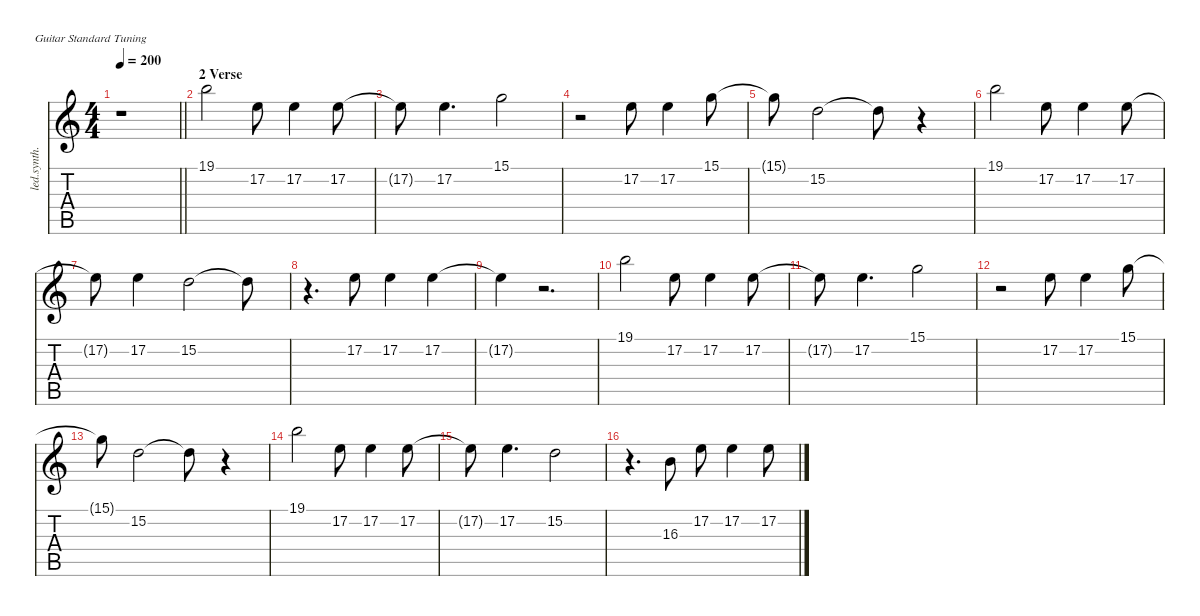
\defaultSystemsLayout 4
\hideDynamics
\bracketExtendMode nobrackets
\otherSystemsTrackNameOrientation horizontal
\track ("James Hetfield (Voice)" "led.synth.") {instrument lead2sawtooth}
\staff {score tabs}
\tuning (E4 B3 G3 D3 A2 E2)
\ts (4 4)
\tempo 200
\clef g2
\barLineRight lightlight
\ks c
r.1{dy f beam Down} |
\section ("" "2 Verse")
19.1.2{beam Down} 17.2.8{beam Down} 17.2.4{beam Down} 17.2.8{beam Down} |
17.2{t}.8{beam Down} 17.2.4{d beam Down} 15.1.2{beam Down} |
r.2{beam Down} 17.2.8{beam Down} 17.2.4{beam Down} 15.1.8{beam Down} |
15.1{t}.8{beam Down} 15.2.2{beam Down} 15.2{t}.8{beam Down} r.4{beam Down} |
19.1.2{beam Down} 17.2.8{beam Down} 17.2.4{beam Down} 17.2.8{beam Down} |
17.2{t}.8{beam Down} 17.2.4{beam Down} 15.2.2{beam Down} 15.2{t}.8{beam Down} |
r.4{d beam Down} 17.2.8{beam Down} 17.2.4{beam Down} 17.2.4{beam Down} |
17.2{t}.4{beam Down} r.2{d beam Down} |
19.1.2{beam Down} 17.2.8{beam Down} 17.2.4{beam Down} 17.2.8{beam Down} |
17.2{t}.8{beam Down} 17.2.4{d beam Down} 15.1.2{beam Down} |
r.2{beam Down} 17.2.8{beam Down} 17.2.4{beam Down} 15.1.8{beam Down} |
15.1{t}.8{beam Down} 15.2.2{beam Down} 15.2{t}.8{beam Down} r.4{beam Down} |
19.1.2{beam Down} 17.2.8{beam Down} 17.2.4{beam Down} 17.2.8{beam Down} |
17.2{t}.8{beam Down} 17.2.4{d beam Down} 15.2.2{beam Down} |
r.4{d beam Down} 16.3.8{beam Down} 17.2.8{beam Down} 17.2.4{beam Down} 17.2.8{beam Down}
